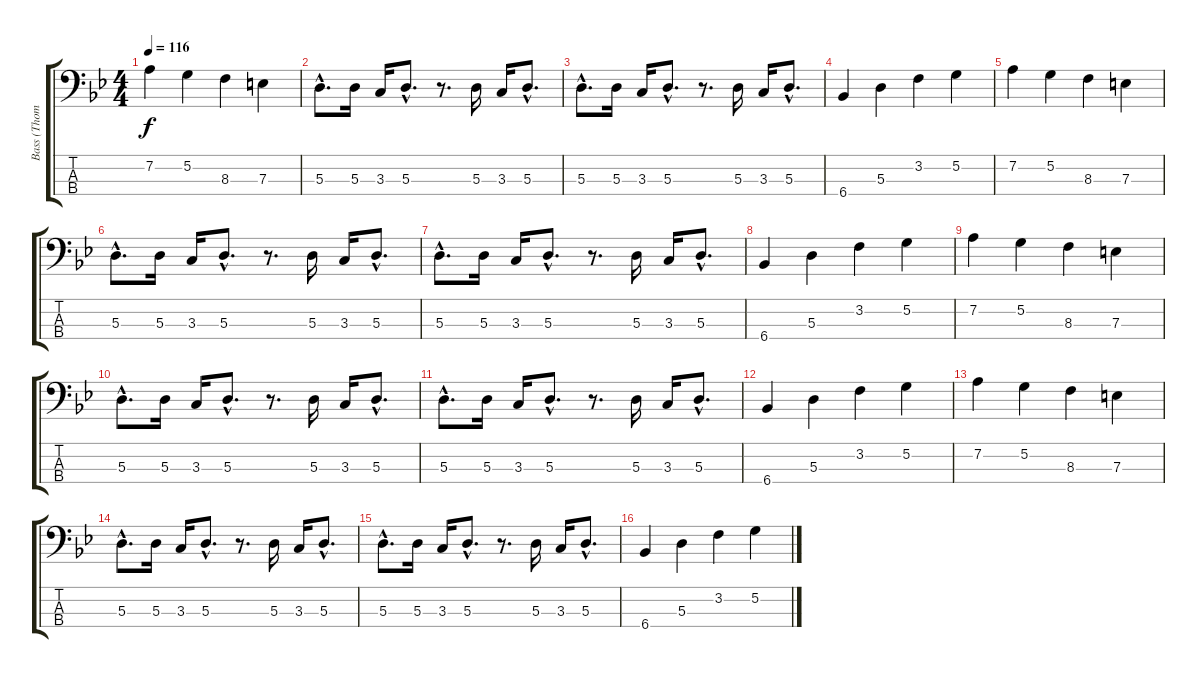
\track ("Bass (Thompson)" "Bass (Thom") {instrument electricbassfinger}
\staff {score tabs}
\tuning (G2 D2 A1 E1) {hide}
\ts (4 4)
\tempo 116
\clef f4
\ks bb
7.2.4{dy f} 5.2.4 8.3.4 7.3.4 |
5.3{hac}.8{d} 5.3.16 3.3.16 5.3{hac}.8{d} r.8{d} 5.3.16 3.3.16 5.3{hac}.8{d} |
5.3{hac}.8{d} 5.3.16 3.3.16 5.3{hac}.8{d} r.8{d} 5.3.16 3.3.16 5.3{hac}.8{d} |
6.4.4 5.3.4 3.2.4 5.2.4 |
7.2.4 5.2.4 8.3.4 7.3.4 |
5.3{hac}.8{d} 5.3.16 3.3.16 5.3{hac}.8{d} r.8{d} 5.3.16 3.3.16 5.3{hac}.8{d} |
5.3{hac}.8{d} 5.3.16 3.3.16 5.3{hac}.8{d} r.8{d} 5.3.16 3.3.16 5.3{hac}.8{d} |
6.4.4 5.3.4 3.2.4 5.2.4 |
7.2.4 5.2.4 8.3.4 7.3.4 |
5.3{hac}.8{d} 5.3.16 3.3.16 5.3{hac}.8{d} r.8{d} 5.3.16 3.3.16 5.3{hac}.8{d} |
5.3{hac}.8{d} 5.3.16 3.3.16 5.3{hac}.8{d} r.8{d} 5.3.16 3.3.16 5.3{hac}.8{d} |
6.4.4 5.3.4 3.2.4 5.2.4 |
7.2.4 5.2.4 8.3.4 7.3.4 |
5.3{hac}.8{d} 5.3.16 3.3.16 5.3{hac}.8{d} r.8{d} 5.3.16 3.3.16 5.3{hac}.8{d} |
5.3{hac}.8{d} 5.3.16 3.3.16 5.3{hac}.8{d} r.8{d} 5.3.16 3.3.16 5.3{hac}.8{d} |
6.4.4 5.3.4 3.2.4 5.2.4
